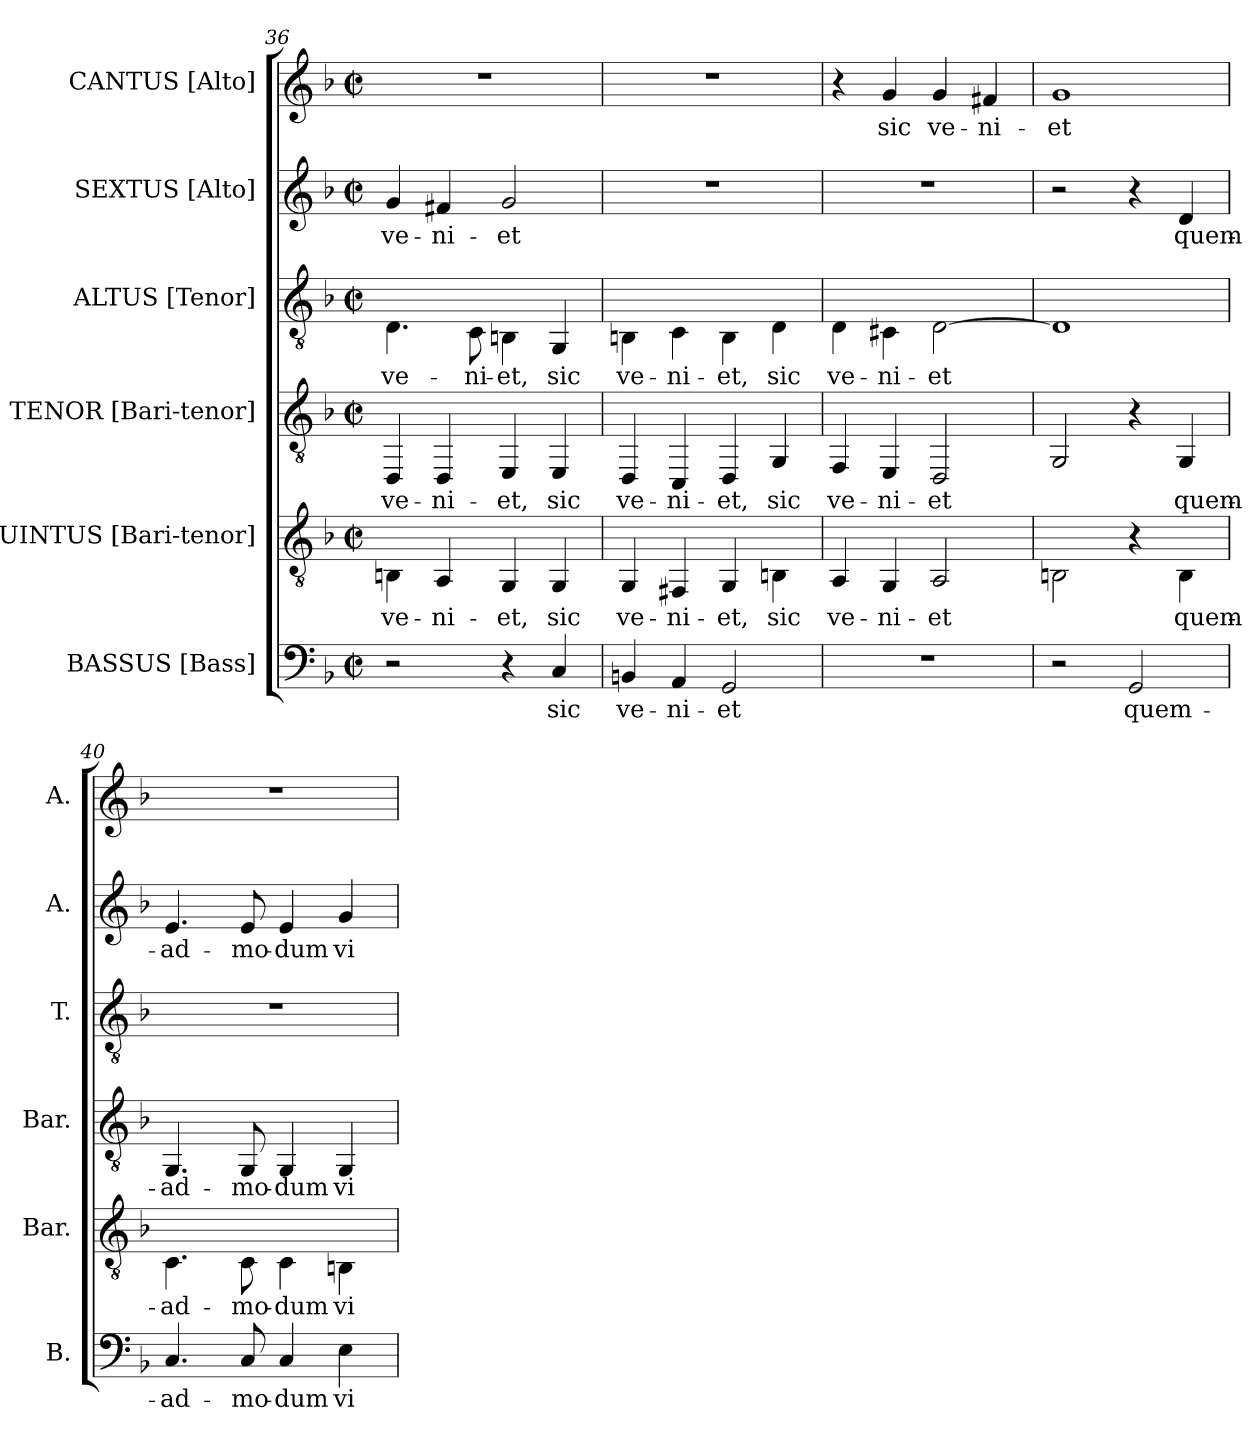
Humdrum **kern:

**kern	**text	**kern	**text	**kern	**text	**kern	**text	**kern	**text	**kern	**text
*part6	*part6	*part5	*part5	*part4	*part4	*part3	*part3	*part2	*part2	*part1	*part1
*staff6	*staff6	*staff5	*staff5	*staff4	*staff4	*staff3	*staff3	*staff2	*staff2	*staff1	*staff1
*I"BASSUS [Bass]	*	*I"QUINTUS [Bari-tenor]	*	*I"TENOR [Bari-tenor]	*	*I"ALTUS [Tenor]	*	*I"SEXTUS [Alto]	*	*I"CANTUS [Alto]	*
*I'B.	*	*I'Bar.	*	*I'Bar.	*	*I'T.	*	*I'A.	*	*I'A.	*
*clefF4	*	*clefGv2	*	*clefGv2	*	*clefGv2	*	*clefG2	*	*clefG2	*
*k[b-]	*	*k[b-]	*	*k[b-]	*	*k[b-]	*	*k[b-]	*	*k[b-]	*
*d:	*	*d:	*	*d:	*	*d:	*	*d:	*	*d:	*
*M2/2	*	*M2/2	*	*M2/2	*	*M2/2	*	*M2/2	*	*M2/2	*
*met(c|)	*	*met(c|)	*	*met(c|)	*	*met(c|)	*	*met(c|)	*	*met(c|)	*
=36	=36	=36	=36	=36	=36	=36	=36	=36	=36	=36	=36
!	!	!	!LO:LY:b:color=#000000	!	!	!	!	!	!	!	!
!	!	!	!	!	!LO:LY:b:color=#000000	!	!	!	!	!	!
!	!	!	!	!	!	!	!LO:LY:b:color=#000000	!	!	!	!
!	!	!	!	!	!	!	!	!	!LO:LY:b:color=#000000	!	!
2r	.	4BBni\	ve-	4DDi/	ve-	4.Di\	ve-	4gi/	ve-	1r	.
!	!	!	!LO:LY:b:color=#000000	!	!	!	!	!	!	!	!
!	!	!	!	!	!LO:LY:b:color=#000000	!	!	!	!	!	!
!	!	!	!	!	!	!	!	!	!LO:LY:b:color=#000000	!	!
.	.	4AAi/	-ni-	4DDi/	-ni-	.	.	4f#Xi/	-ni-	.	.
!	!	!	!	!	!	!	!LO:LY:b:color=#000000	!	!	!	!
.	.	.	.	.	.	8Ci\	-ni-	.	.	.	.
!	!	!	!LO:LY:b:color=#000000	!	!	!	!	!	!	!	!
!	!	!	!	!	!LO:LY:b:color=#000000	!	!	!	!	!	!
!	!	!	!	!	!	!	!LO:LY:b:color=#000000	!	!	!	!
!	!	!	!	!	!	!	!	!	!LO:LY:b:color=#000000	!	!
4r	.	4GGi/	-et,	4EEi/	-et,	4BBni\	-et,	2gi/	-et	.	.
!	!LO:LY:b:color=#000000	!	!	!	!	!	!	!	!	!	!
!	!	!	!LO:LY:b:color=#000000	!	!	!	!	!	!	!	!
!	!	!	!	!	!LO:LY:b:color=#000000	!	!	!	!	!	!
!	!	!	!	!	!	!	!LO:LY:b:color=#000000	!	!	!	!
4Ci/	sic	4GGi/	sic	4EEi/	sic	4GGi/	sic	.	.	.	.
=37	=37	=37	=37	=37	=37	=37	=37	=37	=37	=37	=37
!	!LO:LY:b:color=#000000	!	!	!	!	!	!	!	!	!	!
!	!	!	!LO:LY:b:color=#000000	!	!	!	!	!	!	!	!
!	!	!	!	!	!LO:LY:b:color=#000000	!	!	!	!	!	!
!	!	!	!	!	!	!	!LO:LY:b:color=#000000	!	!	!	!
4BBni/	ve-	4GGi/	ve-	4DDi/	ve-	4BBni\	ve-	1r	.	1r	.
!	!LO:LY:b:color=#000000	!	!	!	!	!	!	!	!	!	!
!	!	!	!LO:LY:b:color=#000000	!	!	!	!	!	!	!	!
!	!	!	!	!	!LO:LY:b:color=#000000	!	!	!	!	!	!
!	!	!	!	!	!	!	!LO:LY:b:color=#000000	!	!	!	!
4AAi/	-ni-	4FF#Xi/	-ni-	4CCi/	-ni-	4Ci\	-ni-	.	.	.	.
!	!LO:LY:b:color=#000000	!	!	!	!	!	!	!	!	!	!
!	!	!	!LO:LY:b:color=#000000	!	!	!	!	!	!	!	!
!	!	!	!	!	!LO:LY:b:color=#000000	!	!	!	!	!	!
!	!	!	!	!	!	!	!LO:LY:b:color=#000000	!	!	!	!
2GGi/	-et	4GGi/	-et,	4DDi/	-et,	4BBi\	-et,	.	.	.	.
!	!	!	!LO:LY:b:color=#000000	!	!	!	!	!	!	!	!
!	!	!	!	!	!LO:LY:b:color=#000000	!	!	!	!	!	!
!	!	!	!	!	!	!	!LO:LY:b:color=#000000	!	!	!	!
.	.	4BBni\	sic	4GGi/	sic	4Di\	sic	.	.	.	.
!!LO:PB:g=z
=38	=38	=38	=38	=38	=38	=38	=38	=38	=38	=38	=38
!	!	!	!LO:LY:b:color=#000000	!	!	!	!	!	!	!	!
!	!	!	!	!	!LO:LY:b:color=#000000	!	!	!	!	!	!
!	!	!	!	!	!	!	!LO:LY:b:color=#000000	!	!	!	!
1r	.	4AAi/	ve-	4FFi/	ve-	4Di\	ve-	1r	.	4r	.
!	!	!	!LO:LY:b:color=#000000	!	!	!	!	!	!	!	!
!	!	!	!	!	!LO:LY:b:color=#000000	!	!	!	!	!	!
!	!	!	!	!	!	!	!LO:LY:b:color=#000000	!	!	!	!
!	!	!	!	!	!	!	!	!	!	!	!LO:LY:b:color=#000000
.	.	4GGi/	-ni-	4EEi/	-ni-	4C#Xi\	-ni-	.	.	4gi/	sic
!	!	!	!LO:LY:b:color=#000000	!	!	!	!	!	!	!	!
!	!	!	!	!	!LO:LY:b:color=#000000	!	!	!	!	!	!
!	!	!	!	!	!	!	!LO:LY:b:color=#000000	!	!	!	!
!	!	!	!	!	!	!	!	!	!	!	!LO:LY:b:color=#000000
.	.	2AAi/	-et	2DDi/	-et	[2Di\	-et	.	.	4gi/	ve-
!	!	!	!	!	!	!	!	!	!	!	!LO:LY:b:color=#000000
.	.	.	.	.	.	.	.	.	.	4f#Xi/	-ni-
=39	=39	=39	=39	=39	=39	=39	=39	=39	=39	=39	=39
!	!	!	!	!	!	!	!	!	!	!	!LO:LY:b:color=#000000
2r	.	2BBni\	.	2GGi/	.	1Di]	.	2r	.	1gi	-et
!	!LO:LY:b:color=#000000	!	!	!	!	!	!	!	!	!	!
2GGi/	quem-	4r	.	4r	.	.	.	4r	.	.	.
!	!	!	!LO:LY:b:color=#000000	!	!	!	!	!	!	!	!
!	!	!	!	!	!LO:LY:b:color=#000000	!	!	!	!	!	!
!	!	!	!	!	!	!	!	!	!LO:LY:b:color=#000000	!	!
.	.	4BBi\	quem-	4GGi/	quem-	.	.	4di/	quem-	.	.
=40	=40	=40	=40	=40	=40	=40	=40	=40	=40	=40	=40
!	!LO:LY:b:color=#000000	!	!	!	!	!	!	!	!	!	!
!	!	!	!LO:LY:b:color=#000000	!	!	!	!	!	!	!	!
!	!	!	!	!	!LO:LY:b:color=#000000	!	!	!	!	!	!
!	!	!	!	!	!	!	!	!	!LO:LY:b:color=#000000	!	!
4.Ci/	-ad-	4.Ci\	-ad-	4.GGi/	-ad-	1r	.	4.ei/	-ad-	1r	.
!	!LO:LY:b:color=#000000	!	!	!	!	!	!	!	!	!	!
!	!	!	!LO:LY:b:color=#000000	!	!	!	!	!	!	!	!
!	!	!	!	!	!LO:LY:b:color=#000000	!	!	!	!	!	!
!	!	!	!	!	!	!	!	!	!LO:LY:b:color=#000000	!	!
8Ci/	-mo-	8Ci\	-mo-	8GGi/	-mo-	.	.	8ei/	-mo-	.	.
!	!LO:LY:b:color=#000000	!	!	!	!	!	!	!	!	!	!
!	!	!	!LO:LY:b:color=#000000	!	!	!	!	!	!	!	!
!	!	!	!	!	!LO:LY:b:color=#000000	!	!	!	!	!	!
!	!	!	!	!	!	!	!	!	!LO:LY:b:color=#000000	!	!
4Ci/	-dum	4Ci\	-dum	4GGi/	-dum	.	.	4ei/	-dum	.	.
!	!LO:LY:b:color=#000000	!	!	!	!	!	!	!	!	!	!
!	!	!	!LO:LY:b:color=#000000	!	!	!	!	!	!	!	!
!	!	!	!	!	!LO:LY:b:color=#000000	!	!	!	!	!	!
!	!	!	!	!	!	!	!	!	!LO:LY:b:color=#000000	!	!
4Ei\	vi-	4BBni\	vi-	4GGi/	vi-	.	.	4gi/	vi-	.	.
=	=	=	=	=	=	=	=	=	=	=	=
*-	*-	*-	*-	*-	*-	*-	*-	*-	*-	*-	*-
